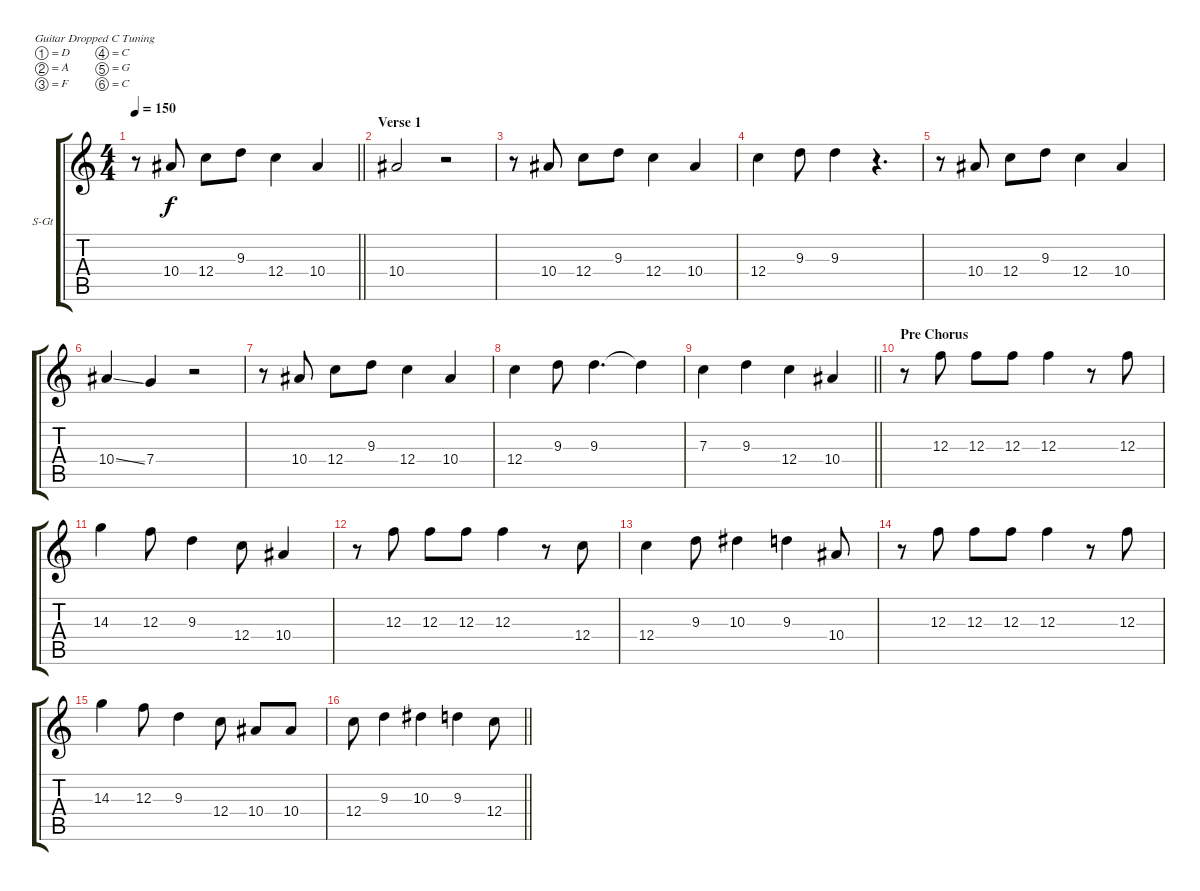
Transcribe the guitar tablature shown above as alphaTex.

\bracketExtendMode groupsimilarinstruments
\firstSystemTrackNameOrientation horizontal
\otherSystemsTrackNameOrientation horizontal
\track ("Vocals" "S-Gt") {mute instrument altosax}
\staff {score tabs}
\tuning (D4 A3 F3 C3 G2 C2)
\displaytranspose 12
\ts (4 4)
\tempo 150
\clef g2
\barLineRight lightlight
\ks c
r.8{dy f} 10.4.8 12.4.8 9.3.8 12.4.4 10.4.4 |
\section ("" "Verse 1")
10.4.2 r.2 |
r.8 10.4.8 12.4.8 9.3.8 12.4.4 10.4.4 |
12.4.4 9.3.8 9.3.4 r.4{d} |
r.8 10.4.8 12.4.8 9.3.8 12.4.4 10.4.4 |
10.4{ss}.4 7.4.4 r.2 |
r.8 10.4.8 12.4.8 9.3.8 12.4.4 10.4.4 |
12.4.4 9.3.8 9.3.4{d} 9.3{t}.4 |
\barLineRight lightlight
7.3.4 9.3.4 12.4.4 10.4.4 |
\section ("" "Pre Chorus")
r.8 12.3.8 12.3.8 12.3.8 12.3.4 r.8 12.3.8 |
14.3.4 12.3.8 9.3.4 12.4.8 10.4.4 |
r.8 12.3.8 12.3.8 12.3.8 12.3.4 r.8 12.4.8 |
12.4.4 9.3.8 10.3.4 9.3.4 10.4.8 |
r.8 12.3.8 12.3.8 12.3.8 12.3.4 r.8 12.3.8 |
14.3.4 12.3.8 9.3.4 12.4.8 10.4.8 10.4.8 |
\barLineRight lightlight
12.4.8 9.3.4 10.3.4 9.3.4 12.4.8
